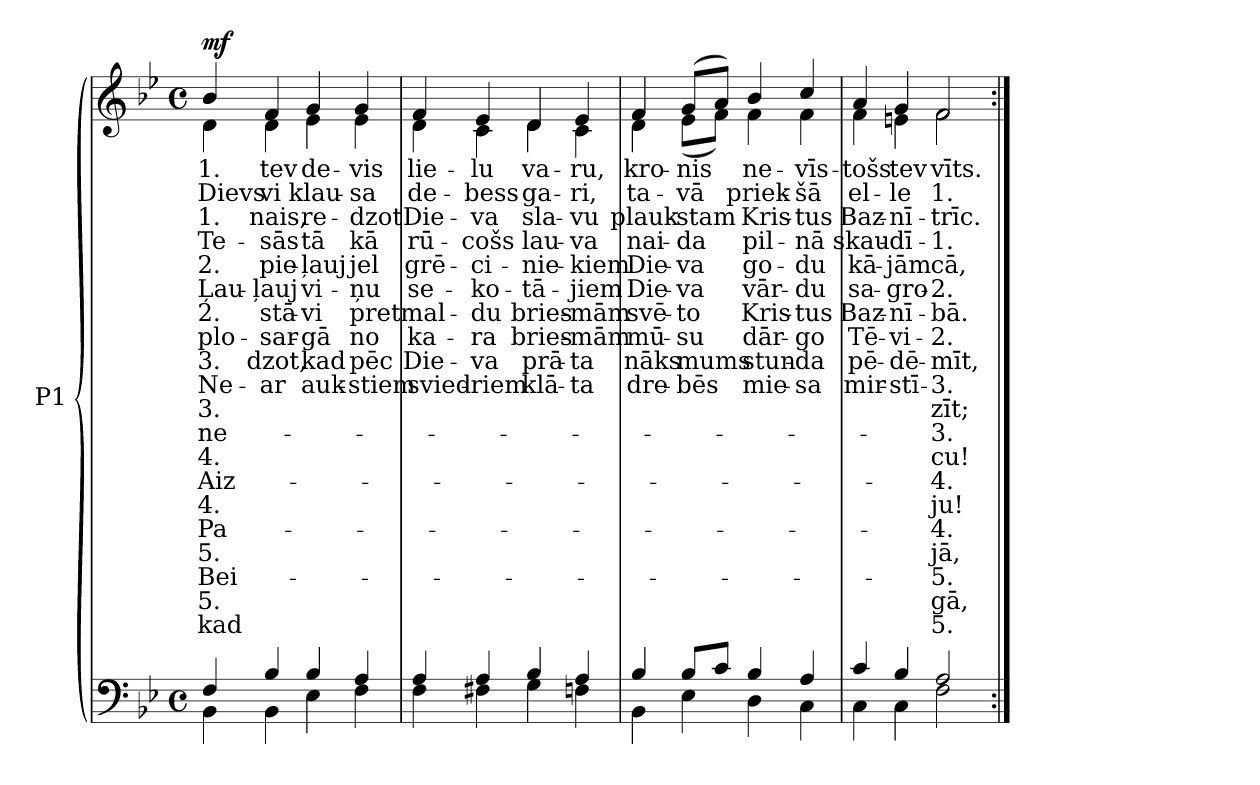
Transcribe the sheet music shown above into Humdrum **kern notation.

**kern	**kern	**text	**text	**text	**text	**text	**text	**text	**text	**text	**text	**text	**text	**text	**text	**text	**text	**text	**text	**text	**text	**dynam
*part1	*part1	*part1	*part1	*part1	*part1	*part1	*part1	*part1	*part1	*part1	*part1	*part1	*part1	*part1	*part1	*part1	*part1	*part1	*part1	*part1	*part1	*part1
*staff2	*staff1	*staff1	*staff1	*staff1	*staff1	*staff1	*staff1	*staff1	*staff1	*staff1	*staff1	*staff1	*staff1	*staff1	*staff1	*staff1	*staff1	*staff1	*staff1	*staff1	*staff1	*staff1/2
*I"P1	*	*	*	*	*	*	*	*	*	*	*	*	*	*	*	*	*	*	*	*	*	*
!!LO:PB:g=z
*clefF4	*clefG2	*	*	*	*	*	*	*	*	*	*	*	*	*	*	*	*	*	*	*	*	*
*k[b-e-]	*k[b-e-]	*	*	*	*	*	*	*	*	*	*	*	*	*	*	*	*	*	*	*	*	*
*B-:	*B-:	*	*	*	*	*	*	*	*	*	*	*	*	*	*	*	*	*	*	*	*	*
*M4/4	*M4/4	*	*	*	*	*	*	*	*	*	*	*	*	*	*	*	*	*	*	*	*	*
*met(c)	*met(c)	*	*	*	*	*	*	*	*	*	*	*	*	*	*	*	*	*	*	*	*	*
*MM70	*MM70	*	*	*	*	*	*	*	*	*	*	*	*	*	*	*	*	*	*	*	*	*
=1	=1	=1	=1	=1	=1	=1	=1	=1	=1	=1	=1	=1	=1	=1	=1	=1	=1	=1	=1	=1	=1	=1
*^	*	*	*	*	*	*	*	*	*	*	*	*	*	*	*	*	*	*	*	*	*	*
!	!	!LO:TX:a:B:t=Maestoso	!	!	!	!	!	!	!	!	!	!	!	!	!	!	!	!	!	!	!	!	!
!	!	!	!LO:LY:b:color=#000000	!LO:LY:b:color=#000000	!LO:LY:b:color=#000000	!LO:LY:b:color=#000000	!LO:LY:b:color=#000000	!LO:LY:b:color=#000000	!LO:LY:b:color=#000000	!LO:LY:b:color=#000000	!LO:LY:b:color=#000000	!LO:LY:b:color=#000000	!LO:LY:b:color=#000000	!LO:LY:b:color=#000000	!LO:LY:b:color=#000000	!LO:LY:b:color=#000000	!LO:LY:b:color=#000000	!LO:LY:b:color=#000000	!LO:LY:b:color=#000000	!LO:LY:b:color=#000000	!LO:LY:b:color=#000000	!LO:LY:b:color=#000000	!
*	*	*^	*	*	*	*	*	*	*	*	*	*	*	*	*	*	*	*	*	*	*	*	*
4Fi/	4BB-i\	4b-i/	4di\	1.	Dievs	1.	Te-	2.	Ļau-	2.	plo-	3.	Ne-	3.	ne-	4.	-Aiz-	4.	-Pa-	5.	-Bei-	5.	-kad	mf
!	!	!	!	!LO:LY:b:color=#000000	!LO:LY:b:color=#000000	!LO:LY:b:color=#000000	!LO:LY:b:color=#000000	!LO:LY:b:color=#000000	!LO:LY:b:color=#000000	!LO:LY:b:color=#000000	!LO:LY:b:color=#000000	!LO:LY:b:color=#000000	!LO:LY:b:color=#000000	!	!	!	!	!	!	!	!	!	!	!
4B-i/	4BB-i\	4fi/	4di\	tev	-vi	-nais,	-sās	-pie-	ļauj	stā-	-sar-	-dzot,	ar	.	.	.	.	.	.	.	.	.	.	.
!	!	!	!	!LO:LY:b:color=#000000	!LO:LY:b:color=#000000	!LO:LY:b:color=#000000	!LO:LY:b:color=#000000	!LO:LY:b:color=#000000	!LO:LY:b:color=#000000	!LO:LY:b:color=#000000	!LO:LY:b:color=#000000	!LO:LY:b:color=#000000	!LO:LY:b:color=#000000	!	!	!	!	!	!	!	!	!	!	!
4B-i/	4E-i\	4gi/	4e-i\	de-	klau-	re-	tā	-ļauj	vi-	-vi	gā	kad	auk-	.	.	.	.	.	.	.	.	.	.	.
!	!	!	!	!LO:LY:b:color=#000000	!LO:LY:b:color=#000000	!LO:LY:b:color=#000000	!LO:LY:b:color=#000000	!LO:LY:b:color=#000000	!LO:LY:b:color=#000000	!LO:LY:b:color=#000000	!LO:LY:b:color=#000000	!LO:LY:b:color=#000000	!LO:LY:b:color=#000000	!	!	!	!	!	!	!	!	!	!	!
4Ai/	4Fi\	4gi/	4e-i\	-vis	-sa	-dzot	kā	jel	-ņu	pret	no	pēc	stiem	.	.	.	.	.	.	.	.	.	.	.
=2	=2	=2	=2	=2	=2	=2	=2	=2	=2	=2	=2	=2	=2	=2	=2	=2	=2	=2	=2	=2	=2	=2	=2	=2
!	!	!	!	!LO:LY:b:color=#000000	!LO:LY:b:color=#000000	!LO:LY:b:color=#000000	!LO:LY:b:color=#000000	!LO:LY:b:color=#000000	!LO:LY:b:color=#000000	!LO:LY:b:color=#000000	!LO:LY:b:color=#000000	!LO:LY:b:color=#000000	!LO:LY:b:color=#000000	!	!	!	!	!	!	!	!	!	!	!
4Ai/	4Fi\	4fi/	4di\	lie-	de-	Die-	rū-	grē-	se-	-mal-	-ka-	-Die-	-svied-	.	.	.	.	.	.	.	.	.	.	.
!	!	!	!	!LO:LY:b:color=#000000	!LO:LY:b:color=#000000	!LO:LY:b:color=#000000	!LO:LY:b:color=#000000	!LO:LY:b:color=#000000	!LO:LY:b:color=#000000	!LO:LY:b:color=#000000	!LO:LY:b:color=#000000	!LO:LY:b:color=#000000	!LO:LY:b:color=#000000	!	!	!	!	!	!	!	!	!	!	!
4Ai/	4F#Xi\	4e-i/	4ci\	-lu	-bess	-va	-cošs	-ci-	-ko-	-du	ra	va	riem	.	.	.	.	.	.	.	.	.	.	.
!	!	!	!	!LO:LY:b:color=#000000	!LO:LY:b:color=#000000	!LO:LY:b:color=#000000	!LO:LY:b:color=#000000	!LO:LY:b:color=#000000	!LO:LY:b:color=#000000	!LO:LY:b:color=#000000	!LO:LY:b:color=#000000	!LO:LY:b:color=#000000	!LO:LY:b:color=#000000	!	!	!	!	!	!	!	!	!	!	!
4B-i/	4Gi\	4di/	4di\	va-	ga-	sla-	lau-	-nie-	tā-	-bries-	-bries-	-prā-	-klā-	.	.	.	.	.	.	.	.	.	.	.
!	!	!	!	!LO:LY:b:color=#000000	!LO:LY:b:color=#000000	!LO:LY:b:color=#000000	!LO:LY:b:color=#000000	!LO:LY:b:color=#000000	!LO:LY:b:color=#000000	!LO:LY:b:color=#000000	!LO:LY:b:color=#000000	!LO:LY:b:color=#000000	!LO:LY:b:color=#000000	!	!	!	!	!	!	!	!	!	!	!
4Ai/	4Fni\	4e-i/	4ci\	-ru,	-ri,	-vu	-va	-kiem	-jiem	mām	mām	ta	ta	.	.	.	.	.	.	.	.	.	.	.
=3	=3	=3	=3	=3	=3	=3	=3	=3	=3	=3	=3	=3	=3	=3	=3	=3	=3	=3	=3	=3	=3	=3	=3	=3
!	!	!	!	!LO:LY:b:color=#000000	!LO:LY:b:color=#000000	!LO:LY:b:color=#000000	!LO:LY:b:color=#000000	!LO:LY:b:color=#000000	!LO:LY:b:color=#000000	!LO:LY:b:color=#000000	!LO:LY:b:color=#000000	!LO:LY:b:color=#000000	!LO:LY:b:color=#000000	!	!	!	!	!	!	!	!	!	!	!
4B-i/	4BB-i\	4fi/	4di\	kro-	ta-	plauk-	nai-	Die-	Die-	-svē-	-mū-	-nāks	dre-	.	.	.	.	.	.	.	.	.	.	.
!	!	!	!	!LO:LY:b:color=#000000	!LO:LY:b:color=#000000	!LO:LY:b:color=#000000	!LO:LY:b:color=#000000	!LO:LY:b:color=#000000	!LO:LY:b:color=#000000	!LO:LY:b:color=#000000	!LO:LY:b:color=#000000	!LO:LY:b:color=#000000	!LO:LY:b:color=#000000	!	!	!	!	!	!	!	!	!	!	!
8B-i/L	4E-i\	(8gi/L	(8e-i\L	-nis	-vā	-stam	-da	-va	-va	to	su	mums	bēs	.	.	.	.	.	.	.	.	.	.	.
8ci/J	.	8ai/J)	8fi\J)	.	.	.	.	.	.	.	.	.	.	.	.	.	.	.	.	.	.	.	.	.
!	!	!	!	!LO:LY:b:color=#000000	!LO:LY:b:color=#000000	!LO:LY:b:color=#000000	!LO:LY:b:color=#000000	!LO:LY:b:color=#000000	!LO:LY:b:color=#000000	!LO:LY:b:color=#000000	!LO:LY:b:color=#000000	!LO:LY:b:color=#000000	!LO:LY:b:color=#000000	!	!	!	!	!	!	!	!	!	!	!
4B-i/	4Di\	4b-i/	4fi\	ne-	priek-	Kris-	pil-	go-	vār-	-Kris-	-dār-	-stun-	-mie-	.	.	.	.	.	.	.	.	.	.	.
!	!	!	!	!LO:LY:b:color=#000000	!LO:LY:b:color=#000000	!LO:LY:b:color=#000000	!LO:LY:b:color=#000000	!LO:LY:b:color=#000000	!LO:LY:b:color=#000000	!LO:LY:b:color=#000000	!LO:LY:b:color=#000000	!LO:LY:b:color=#000000	!LO:LY:b:color=#000000	!	!	!	!	!	!	!	!	!	!	!
4Ai/	4Ci\	4cci/	4fi\	-vīs-	-šā	-tus	-nā	-du	-du	tus	go	da	sa	.	.	.	.	.	.	.	.	.	.	.
=4	=4	=4	=4	=4	=4	=4	=4	=4	=4	=4	=4	=4	=4	=4	=4	=4	=4	=4	=4	=4	=4	=4	=4	=4
!	!	!	!	!LO:LY:b:color=#000000	!LO:LY:b:color=#000000	!LO:LY:b:color=#000000	!LO:LY:b:color=#000000	!LO:LY:b:color=#000000	!LO:LY:b:color=#000000	!LO:LY:b:color=#000000	!LO:LY:b:color=#000000	!LO:LY:b:color=#000000	!LO:LY:b:color=#000000	!	!	!	!	!	!	!	!	!	!	!
4ci/	4Ci\	4ai/	4fi\	-tošs	el-	Baz-	skau-	kā-	sa-	-Baz-	-Tē-	-pē-	-mir-	.	.	.	.	.	.	.	.	.	.	.
!	!	!	!	!LO:LY:b:color=#000000	!LO:LY:b:color=#000000	!LO:LY:b:color=#000000	!LO:LY:b:color=#000000	!LO:LY:b:color=#000000	!LO:LY:b:color=#000000	!LO:LY:b:color=#000000	!LO:LY:b:color=#000000	!LO:LY:b:color=#000000	!LO:LY:b:color=#000000	!	!	!	!	!	!	!	!	!	!	!
4B-i/	4Ci\	4gi/	4eni\	tev	-le	-nī-	-dī-	-jām	-gro-	-nī-	-vi-	-dē-	-stī-	.	.	.	.	.	.	.	.	.	.	.
!	!	!	!	!LO:LY:b:color=#000000	!LO:LY:b:color=#000000	!LO:LY:b:color=#000000	!LO:LY:b:color=#000000	!LO:LY:b:color=#000000	!LO:LY:b:color=#000000	!LO:LY:b:color=#000000	!LO:LY:b:color=#000000	!LO:LY:b:color=#000000	!LO:LY:b:color=#000000	!LO:LY:b:color=#000000	!LO:LY:b:color=#000000	!LO:LY:b:color=#000000	!LO:LY:b:color=#000000	!LO:LY:b:color=#000000	!LO:LY:b:color=#000000	!LO:LY:b:color=#000000	!LO:LY:b:color=#000000	!LO:LY:b:color=#000000	!LO:LY:b:color=#000000	!
2Ai/	2Fi\	2fi/	2fi\	vīts.	1.	trīc.	1.	-cā,	2.	-bā.	2.	mīt,	3.	-zīt;	3.	cu!	4.	ju!	4.	jā,	5.	gā,	5.	.
*v	*v	*	*	*	*	*	*	*	*	*	*	*	*	*	*	*	*	*	*	*	*	*	*	*
*	*v	*v	*	*	*	*	*	*	*	*	*	*	*	*	*	*	*	*	*	*	*	*	*
=:|!	=:|!	=:|!	=:|!	=:|!	=:|!	=:|!	=:|!	=:|!	=:|!	=:|!	=:|!	=:|!	=:|!	=:|!	=:|!	=:|!	=:|!	=:|!	=:|!	=:|!	=:|!	=:|!
*-	*-	*-	*-	*-	*-	*-	*-	*-	*-	*-	*-	*-	*-	*-	*-	*-	*-	*-	*-	*-	*-	*-
